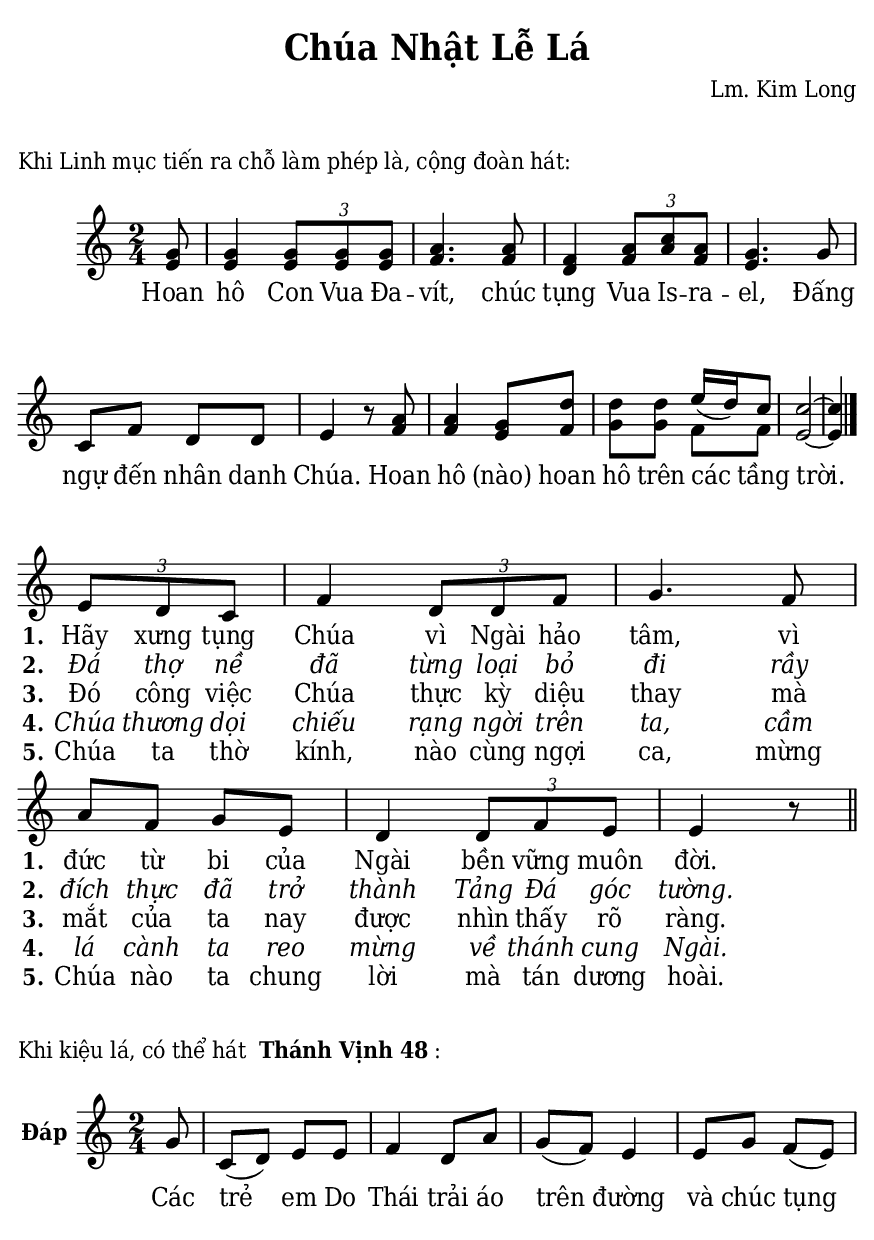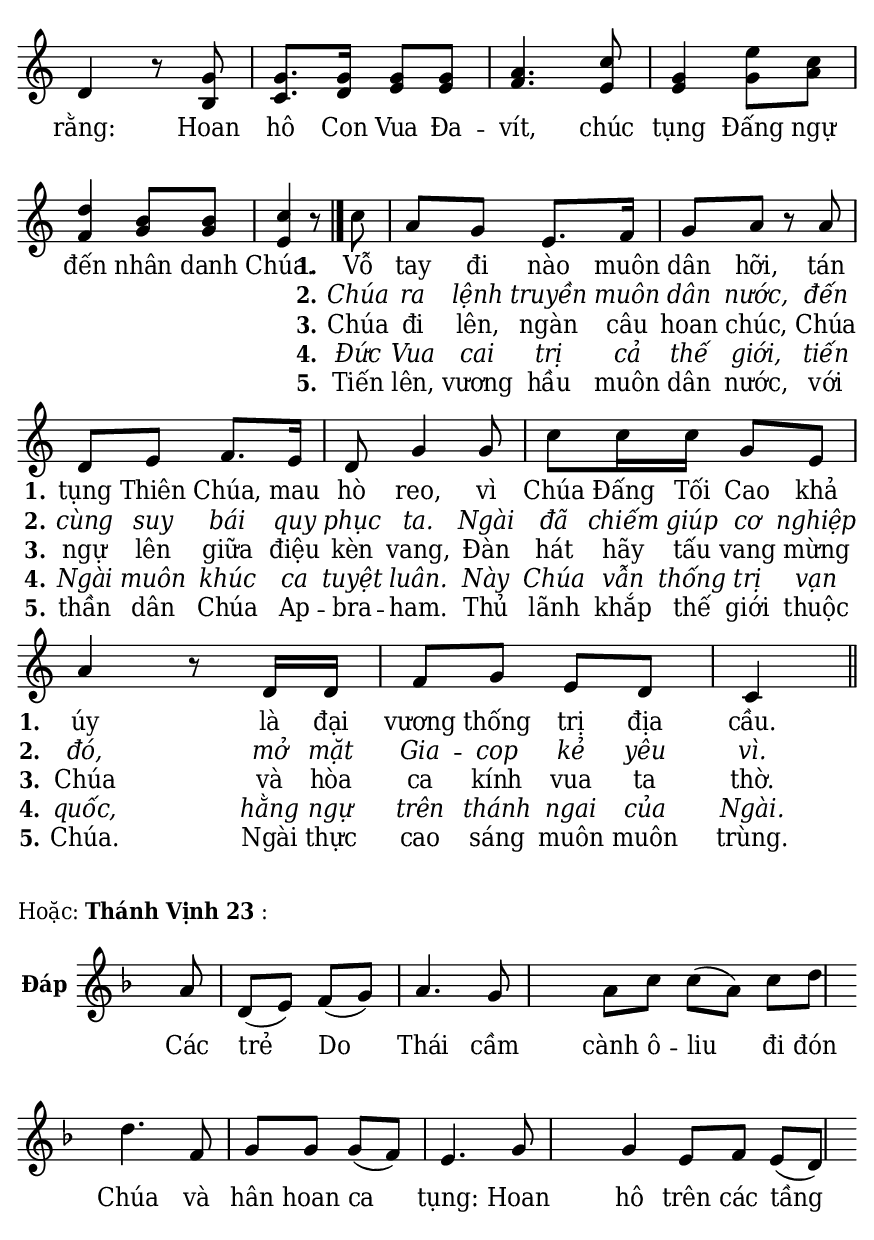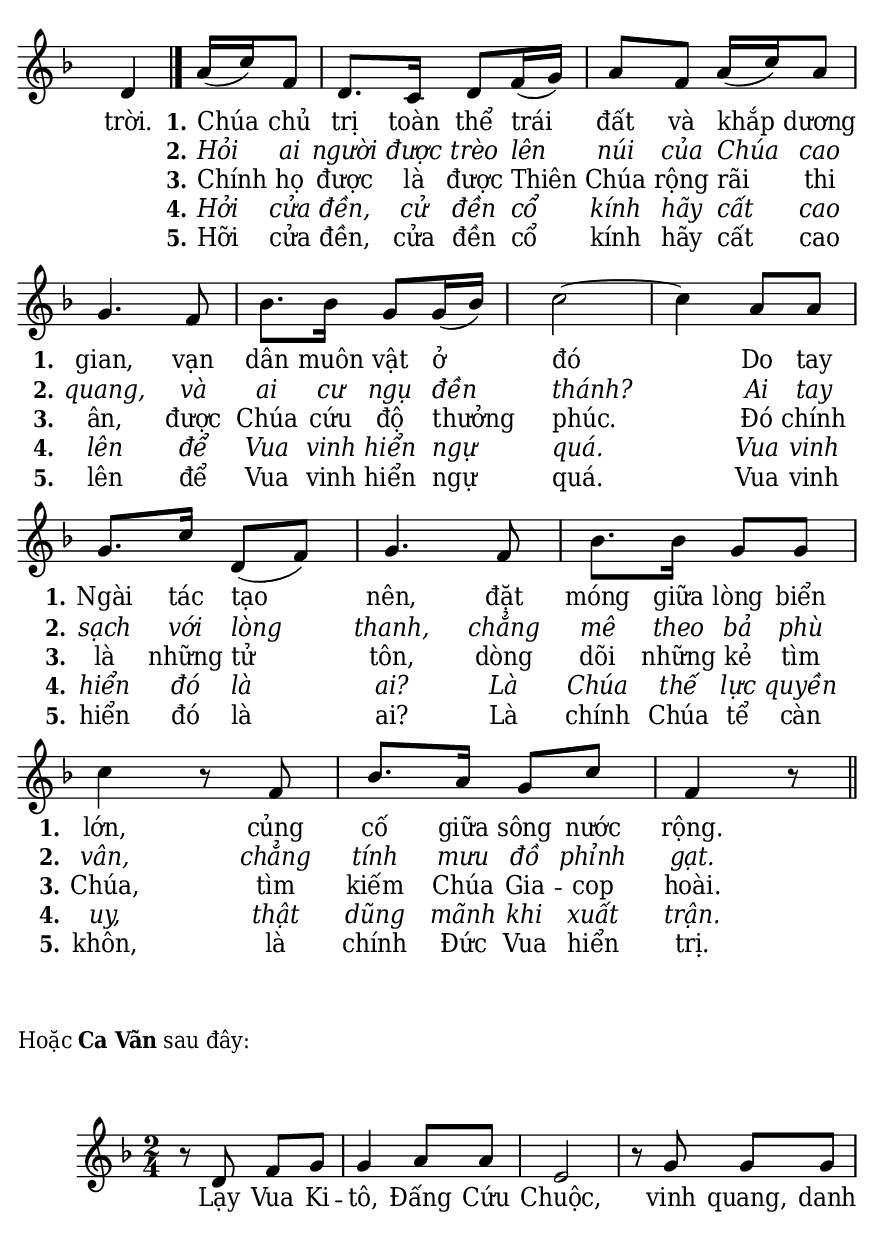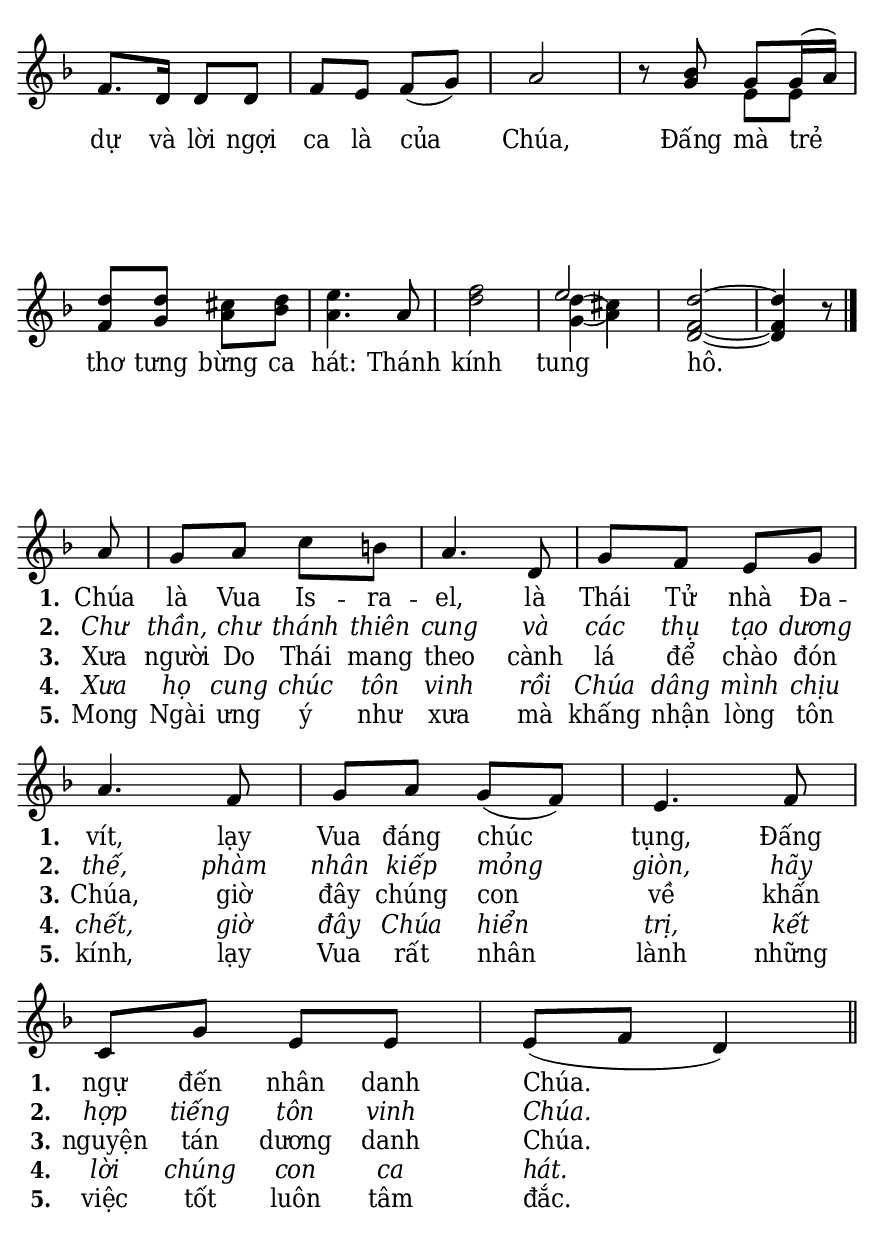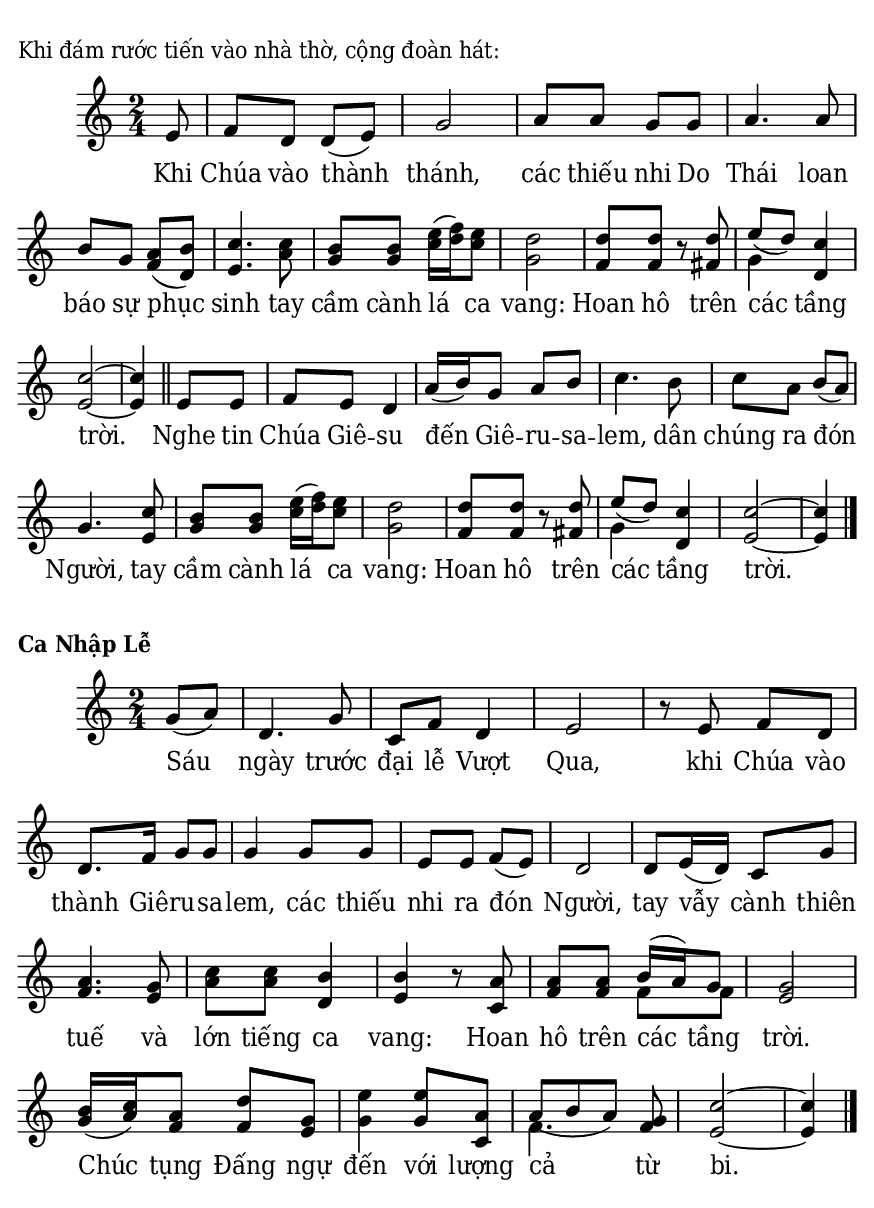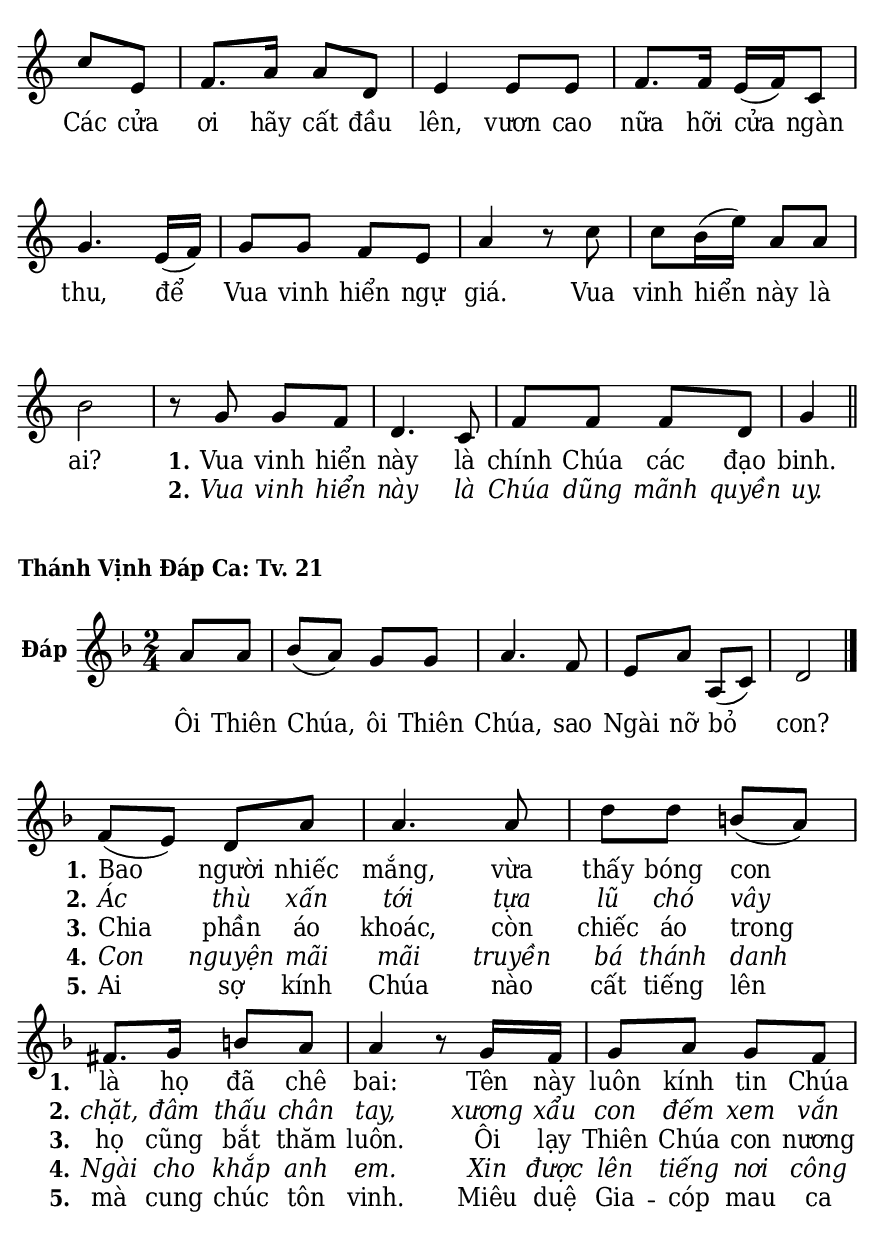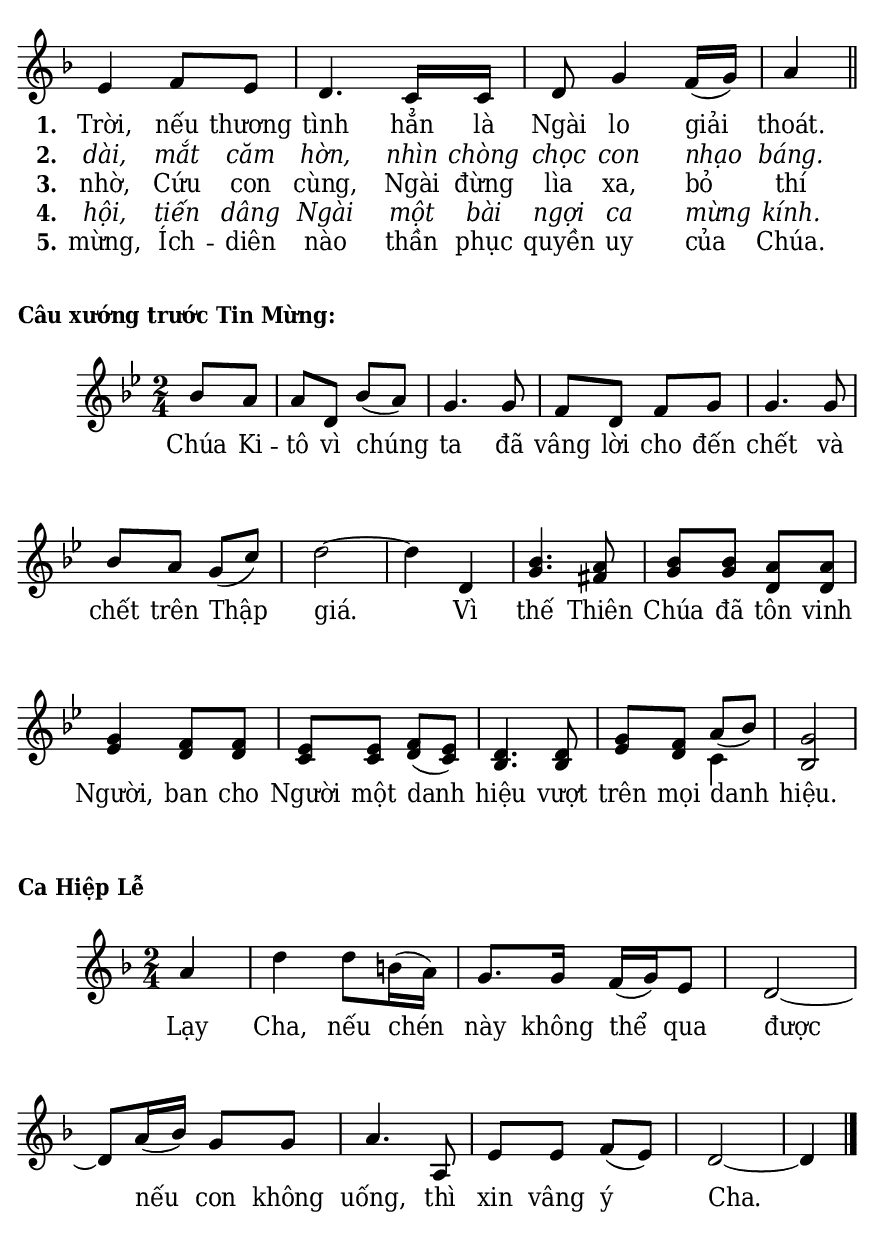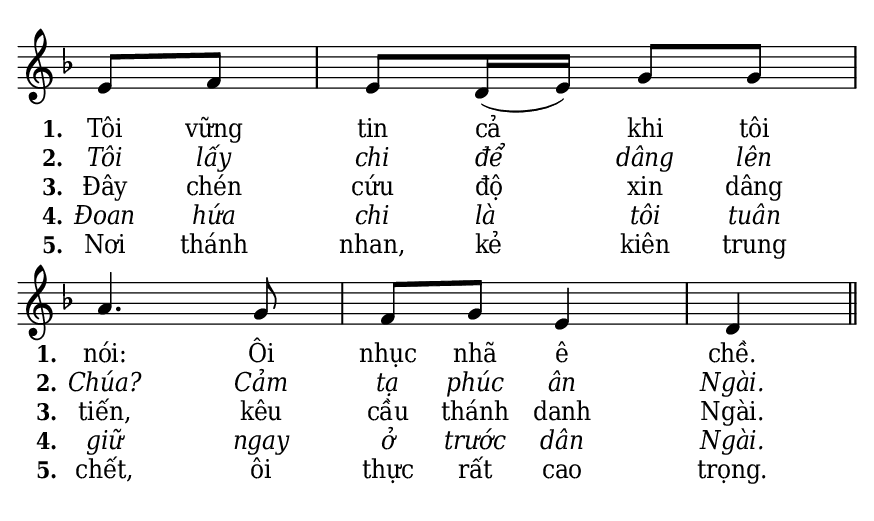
% Cài đặt chung
\version "2.22.1"
\include "english.ly"

\header {
  title = "Chúa Nhật Lễ Lá"
  composer = "Lm. Kim Long"
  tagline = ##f
}

% mã nguồn cho những chức năng chưa hỗ trợ trong phiên bản lilypond hiện tại
% cung cấp bởi cộng đồng lilypond khi gửi email đến lilypond-user@gnu.org
% in số phiên khúc trên mỗi dòng
#(define (add-grob-definition grob-name grob-entry)
     (set! all-grob-descriptions
           (cons ((@@ (lily) completize-grob-entry)
                  (cons grob-name grob-entry))
                 all-grob-descriptions)))

#(add-grob-definition
    'StanzaNumberSpanner
    `((direction . ,LEFT)
      (font-series . bold)
      (padding . 1.0)
      (side-axis . ,X)
      (stencil . ,ly:text-interface::print)
      (X-offset . ,ly:side-position-interface::x-aligned-side)
      (Y-extent . ,grob::always-Y-extent-from-stencil)
      (meta . ((class . Spanner)
               (interfaces . (font-interface
                              side-position-interface
                              stanza-number-interface
                              text-interface))))))

\layout {
    \context {
      \Global
      \grobdescriptions #all-grob-descriptions
    }
    \context {
      \Score
      \remove Stanza_number_align_engraver
      \consists
        #(lambda (context)
           (let ((texts '())
                 (syllables '()))
             (make-engraver
              (acknowledgers
               ((stanza-number-interface engraver grob source-engraver)
                  (set! texts (cons grob texts)))
               ((lyric-syllable-interface engraver grob source-engraver)
                  (set! syllables (cons grob syllables))))
              ((stop-translation-timestep engraver)
                 (for-each
                  (lambda (text)
                    (for-each
                     (lambda (syllable)
                       (ly:pointer-group-interface::add-grob
                        text
                        'side-support-elements
                        syllable))
                     syllables))
                  texts)
                 (set! syllables '())))))
    }
    \context {
      \Lyrics
      \remove Stanza_number_engraver
      \consists
        #(lambda (context)
           (let ((text #f)
                 (last-stanza #f))
             (make-engraver
              ((process-music engraver)
                 (let ((stanza (ly:context-property context 'stanza #f)))
                   (if (and stanza (not (equal? stanza last-stanza)))
                       (let ((column (ly:context-property context
'currentCommandColumn)))
                         (set! last-stanza stanza)
                         (if text
                             (ly:spanner-set-bound! text RIGHT column))
                         (set! text (ly:engraver-make-grob engraver
'StanzaNumberSpanner '()))
                         (ly:grob-set-property! text 'text stanza)
                         (ly:spanner-set-bound! text LEFT column)))))
              ((finalize engraver)
                 (if text
                     (let ((column (ly:context-property context
'currentCommandColumn)))
                       (ly:spanner-set-bound! text RIGHT column)))))))
      \override StanzaNumberSpanner.horizon-padding = 10000
    }
}

stanzaReminderOff =
  \temporary \override StanzaNumberSpanner.after-line-breaking =
     #(lambda (grob)
        ;; Can be replaced with (not (first-broken-spanner? grob)) in 2.23.
        (if (let ((siblings (ly:spanner-broken-into (ly:grob-original grob))))
              (and (pair? siblings)
                   (not (eq? grob (car siblings)))))
            (ly:grob-suicide! grob)))

stanzaReminderOn = \undo \stanzaReminderOff
% kết thúc mã nguồn

% Nhạc
nhacMauMot = \relative c'' {
  \key c \major
  \time 2/4
  \partial 8
  <<
    {
      g8 |
      g4 \tuplet 3/2 { g8 g g } |
      a4. a8 |
      f4 \tuplet 3/2 { a8 c a } |
      g4.
    }
    {
      e8 |
      e4 \tuplet 3/2 {e8 e e } |
      f4. f8 |
      d4 \tuplet 3/2 { f8 a f } |
      e4.
    }
  >>
  \oneVoice
  g8 |
  c, f d d |
  e4 r8
  <<
    {
      a8 |
      a4 g8 d' |
      d d
    }
    {
      f,8 |
      f4 e8 f |
      g g
    }
  >>
  \oneVoice
  <<
    {
      \voiceOne
      e'16 _(d) c8 |
    }
    \new Voice = "splitpart" {
      \voiceTwo
      f, f |
    }
  >>
  \oneVoice
  <<
    {
      c'2 ~ |
      c4 \bar "|." \break
    }
    {
      e,2 ~ |
      e4
    }
  >>
  
  \tuplet 3/2 { e8 d c } |
  f4 \tuplet 3/2 { d8 d f } |
  g4. f8 |
  a f g e |
  d4 \tuplet 3/2 { d8 f e } |
  e4 r8 \bar "||"
}

nhacMauHai = \relative c'' {
  \key c \major
  \time 2/4
  \partial 8 g8 |
  c, (d) e e |
  f4 d8 a' |
  g (f) e4 |
  e8 g f (e) |
  d4 r8
  <<
    {
      g |
      g8. g16 g8 g |
      a4. c8 |
      g4 e'8 c |
      d4 b8 b |
      c4 r8 \bar "|."
    }
    {
      b,8 |
      c8. d16 e8 e |
      f4. e8 |
      e4 g8 a |
      f4 g8 g |
      e4 r8
    }
  >>
  \oneVoice
  c'8 |
  a g e8. f16 |
  g8 a r a |
  d, e f8. e16 |
  d8 g4 g8 |
  c c16 c g8 e |
  a4 r8 d,16 d |
  f8 g e d |
  c4 \bar "||"
}

nhacMauBa = \relative c'' {
  \key f \major
  \time 2/4
  %\override Staff.TimeSignature.break-visibility = #end-of-line-invisible
  \partial 8 a8 |
  d, (e) f (g) |
  a4. g8 |
  \time 3/4
  a [c] c ([a]) c d |
  \time 2/4
  d4. f,8 |
  g g g (f) |
  e4. g8 |
  \time 3/4
  g4 e8 [f] e ([d]) |
  \time 2/4
  d4 \bar "|."
  
  a'16 (c) f,8 |
  d8. c16 d8 f16 (g) |
  a8 f a16 (c) a8 |
  g4. f8 |
  bf8. bf16 g8 g16 (bf) |
  c2 ~ |
  c4 a8 a |
  g8. c16 d,8 (f) |
  g4. f8 |
  bf8. bf16 g8 g |
  c4 r8 f, |
  bf8. a16 g8 c |
  f,4 r8 \bar "||"
}

nhacMauBon = \relative c' {
  \key f \major
  \time 2/4
  r8 d f g |
  g4 a8 a |
  e2 |
  r8 g g g |
  f8. d16 d8 d |
  f e f (g) |
  a2 |
  r8
  <<
    {
      bf
    }
    {
      g8
    }
  >>
  \oneVoice
  <<
    {
      \voiceOne
      g8 g16 (a) |
    }
    \new Voice = "splitpart" {
      \voiceTwo
      e8 e
    }
  >>
  \oneVoice
  <<
    {
      d'8 d cs d |
      e4. a,8 |
      f'2 |
    }
    {
      f,8 g a bf |
      a4. \skip 8 |
      d2 |
    }
  >>
  <<
    {
      \voiceOne
      e2 |
    }
    \new Voice = "splitpart" {
      \voiceTwo
      <d \=1^( g, \=2(>4 <cs \=1) a \=2)>
    }
  >>
  \oneVoice
  <d f, d>2 ~ |
  <d f, d>4 r8 \bar "|." \break
  
  a |
  g a c b! |
  a4. d,8 |
  g f e g |
  a4. f8 |
  g a g (f) |
  e4. f8 |
  c g' e e |
  e (f d4) \bar "||"
}

nhacMauNam = \relative c' {
  \key c \major
  \time 2/4
  \partial 8 e8 |
  f d d (e) |
  g2 |
  a8 a g g |
  a4. a8 |
  b g
  <<
    {
      a (b) |
      c4. c8 |
      b b e16 (f) e8 |
      d2 |
      d8 d r d
    }
    {
      f, (d) |
      e4. a8 |
      g g c16 (d) c8 |
      g2 |
      f8 f r fs
    }
  >>
  <<
    {
      \voiceOne
      e'8 _(d)
    }
    \new Voice = "splitpart" {
      \voiceTwo
      g,4
    }
  >>
  \oneVoice
  <<
    {
      c4 |
      c2 ~ |
      c4 \bar "||"
    }
    {
      d,4 |
      e2 ~ |
      e4
    }
  >>
  e8 e |
  f e d4 |
  a'16 (b) g8 a b |
  c4. b8 |
  c a b (a) |
  g4.
  <<
    {
      c8 |
      b b e16 (f) e8 |
      d2 |
      d8 d r d
    }
    {
      e,8 |
      g g c16 (d) c8 |
      g2 |
      f8 f r fs
    }
  >>
  <<
    {
      \voiceOne
      e'8 _(d)
    }
    \new Voice = "splitpart" {
      \voiceTwo
      g,4
    }
  >>
  \oneVoice
  <<
    {
      c4 |
      c2 ~ |
      c4 \bar "|."
    }
    {
      d,4 |
      e2 ~ |
      e4
    }
  >>
}

nhacMauSau = \relative c'' {
  \key c \major
  \time 2/4
  \partial 4 g8 (a) |
  d,4. g8 |
  c, f d4 |
  e2 |
  r8 e f d |
  d8. f16 g8 g |
  g4 g8 g |
  e e f (e) |
  d2 |
  d8 e16 (d) c8 g' |
  <<
    {
      a4. g8 |
      c c b4 |
      b r8 a |
      a a
    }
    {
      f4. e8 |
      a a d,4 |
      e4 r8 c |
      f f
    }
  >>
  <<
    {
      \voiceOne
      b16 (a) g8
    }
    \new Voice = "splitpart" {
      \voiceTwo
      f8 f
    }
  >>
  \oneVoice
  <<
    {
      g2 |
      b16 (c) a8 d g, |
      e'4 e8 a,
    }
    {
      e2 |
      g16 (a) f8 f e |
      g4 g8 c,
    }
  >>
  <<
    {
      \voiceOne
      a'8 _([b a])
    }
    \new Voice = "splitpart" {
      \voiceTwo
      f4.
    }
  >>
  \oneVoice
  <<
    {
      g8 |
      c2 ~ |
      c4 \bar "|."
    }
    {
      f,8 |
      e2 ~ |
      e4
    }
  >>
  \break
  c'8 e, |
  f8. a16 a8 d, |
  e4 e8 e |
  f8. f16 e (f) c8 |
  g'4. e16 (f) g8 g f e |
  a4 r8 c |
  c b16 (e) a,8 a |
  b2 |
  r8 g g f |
  d4. c8 |
  f f f d |
  g4 \bar "||"
}

nhacMauBay = \relative c'' {
  \key f \major
  \time 2/4
  \partial 4 a8 a |
  bf (a) g g |
  a4. f8 |
  e a a, (c) |
  d2 \bar "|." \break
  
  f8 (e) d a' |
  a4. a8 |
  d d b! (a) |
  fs8. g16 b!8 a |
  a4 r8 g16 f |
  g8 a g f |
  e4 f8 e |
  d4. c16 c |
  d8 g4 f16 (g) |
  a4 \bar "||"
}

nhacMauTam = \relative c'' {
  \key bf \major
  \time 2/4
  \partial 4 bf8 a |
  a d, bf' (a) |
  g4. g8 |
  f d f g |
  g4. g8 |
  bf a g (c) |
  d2 ~ |
  d4 d, |
  <<
    {
      bf'4. a8 |
      bf bf a a |
      g4 f8 f |
      ef ef f (ef) |
      d4. d8 |
      g f
    }
    {
      g4. fs8 |
      g g d d |
      ef4 d8 d |
      c c d (c) |
      bf4. bf8 |
      ef d
    }
  >>
  <<
    {
      \voiceOne
      a' _(bf)
    }
    \new Voice = "splitpart" {
      \voiceTwo
      c,4
    }
  >>
  \oneVoice
  <g' bf,>2
}

nhacMauChin = \relative c'' {
  \key f \major
  \time 2/4
  \partial 4 a4 |
  d d8 b!16 (a) |
  g8. g16 f (g) e8 |
  d2 ~ |
  d8 a'16 (bf) g8 g |
  a4. a,8 |
  e' e f (e) |
  d2 ~ |
  d4 \bar "|." \break
  
  e8 f |
  e8 d16 (e) g8 g |
  a4. g8 |
  f g e4 |
  d4 \bar "||"
}

% Lời
loiMauMot = \lyricmode {
  Hoan hô Con Vua Đa -- vít,
  chúc tụng Vua Is -- ra -- el, Đấng ngự đến nhân danh Chúa.
  Hoan hô (nào) hoan hô trên các tầng trời.
  <<
    {
      \set stanza = "1."
      Hãy xưng tụng Chúa vì Ngài hảo tâm,
      vì đức từ bi của Ngài bền vững muôn đời.
    }
    \new Lyrics {
      \set associatedVoice = "beSop"
      \set stanza = "2."
      \override Lyrics.LyricText.font-shape = #'italic
      Đá thợ nề đã từng loại bỏ đi
      rầy đích thực đã trở thành Tảng Đá góc tường.
    }
    \new Lyrics {
      \set associatedVoice = "beSop"
      \set stanza = "3."
      Đó công việc Chúa thực kỳ diệu thay
      mà mắt của ta nay được nhìn thấy rõ ràng.
    }
    \new Lyrics {
      \set associatedVoice = "beSop"
      \set stanza = "4."
      \override Lyrics.LyricText.font-shape = #'italic
      Chúa thương dọi chiếu rạng ngời trên ta,
      cầm lá cành ta reo mừng về thánh cung Ngài.
    }
    \new Lyrics {
      \set associatedVoice = "beSop"
      \set stanza = "5."
      Chúa ta thờ kính, nào cùng ngợi ca,
      mừng Chúa nào ta chung lời mà tán dương hoài.
    }
  >>
}

loiMauHai = \lyricmode {
  Các trẻ em Do Thái trải áo trên đường
  và chúc tụng rằng: Hoan hô Con Vua Đa -- vít,
  chúc tụng Đấng ngự đến nhân danh "Chúa. "
  <<
    {
      \set stanza = "1."
      Vỗ tay đi nào muôn dân hỡi,
      tán tụng Thiên Chúa, mau hò reo,
      vì Chúa Đấng Tối Cao khả úy
      là đại vương thống trị địa cầu.
    }
    \new Lyrics {
      \set associatedVoice = "beSop"
      \set stanza = "2."
      \override Lyrics.LyricText.font-shape = #'italic
      Chúa ra lệnh truyền muôn dân nước,
      đến cùng suy bái quy phục ta.
      Ngài đã chiếm giúp cơ nghiệp đó,
      mở mặt Gia -- cop kẻ yêu vì.
    }
    \new Lyrics {
      \set associatedVoice = "beSop"
      \set stanza = "3."
      Chúa đi lên, ngàn câu hoan chúc,
      Chúa ngự lên giữa điệu kèn vang,
      Đàn hát hãy tấu vang mừng Chúa
      và hòa ca kính vua ta thờ.
    }
    \new Lyrics {
      \set associatedVoice = "beSop"
      \set stanza = "4."
      \override Lyrics.LyricText.font-shape = #'italic
      Đức Vua cai trị cả thế giới,
      tiến Ngài muôn khúc ca tuyệt luân.
      Này Chúa vẫn thống trị vạn quốc,
      hằng ngự trên thánh ngai của Ngài.
    }
    \new Lyrics {
      \set associatedVoice = "beSop"
      \set stanza = "5."
      Tiến lên, vương hầu muôn dân nước,
      với thần dân Chúa Ap -- bra -- ham.
      Thủ lãnh khắp thế giới thuộc Chúa.
      Ngài thực cao sáng muôn muôn trùng.
    }
  >>
}

loiMauBa = \lyricmode {
  Các trẻ Do Thái cầm cành ô -- liu đi đón Chúa
  và hân hoan ca tụng: Hoan hô trên các tầng trời.
  <<
    {
      \set stanza = "1."
      Chúa chủ trị toàn thể trái đất và khắp dương gian,
      vạn dân muôn vật ở đó
      Do tay Ngài tác tạo nên, đặt móng giữa lòng biển lớn,
      củng cố giữa sông nước rộng.
    }
    \new Lyrics {
      \set associatedVoice = "beSop"
      \set stanza = "2."
      \override Lyrics.LyricText.font-shape = #'italic
      Hỏi ai người được trèo lên núi của Chúa cao quang,
      và ai cư ngụ đền thánh?
      Ai tay sạch với lòng thanh, chẳng mê theo bả phù vân,
      chẳng tính mưu đồ phỉnh gạt.
    }
    \new Lyrics {
      \set associatedVoice = "beSop"
      \set stanza = "3."
      Chính họ được là được Thiên Chúa rộng rãi thi ân,
      được Chúa cứu độ thưởng phúc.
      Đó chính là những tử tôn,
      dòng dõi những kẻ tìm Chúa,
      tìm kiếm Chúa Gia -- cop hoài.
    }
    \new Lyrics {
      \set associatedVoice = "beSop"
      \set stanza = "4."
      \override Lyrics.LyricText.font-shape = #'italic
      Hởi cửa đền, cử đền cổ kính hãy cất cao lên
      để Vua vinh hiển ngự quá.
      Vua vinh hiển đó là ai?
      Là Chúa thế lực quyền uy, thật dũng mãnh khi xuất trận.
    }
    \new Lyrics {
      \set associatedVoice = "beSop"
      \set stanza = "5."
      Hỡi cửa đền, cửa đền cổ kính hãy cất cao lên
      để Vua vinh hiển ngự quá.
      Vua vinh hiển đó là ai?
      Là chính Chúa tể càn khôn, là chính Đức Vua hiển trị.
    }
  >>
}

loiMauBon = \lyricmode {
  Lạy Vua Ki -- tô, Đấng Cứu Chuộc, vinh quang, danh dự
  và lời ngợi ca là của Chúa, Đấng mà trẻ thơ tưng bừng ca hát:
  Thánh kính tung hô.
  <<
    {
      \set stanza = "1."
      Chúa là Vua Is -- ra -- el, là Thái Tử nhà Đa -- vít,
      lạy Vua đáng chúc tụng, Đấng ngự đến nhân danh Chúa.
    }
    \new Lyrics {
      \set associatedVoice = "beSop"
      \set stanza = "2."
      \override Lyrics.LyricText.font-shape = #'italic
      Chư thần, chư thánh thiên cung và các thụ tạo dương thế,
      phàm nhân kiếp mỏng giòn, hãy hợp tiếng tôn vinh Chúa.
    }
    \new Lyrics {
      \set associatedVoice = "beSop"
      \set stanza = "3."
      Xưa người Do Thái mang theo cành lá để chào đón Chúa,
      giờ đây chúng con về khấn nguyện tán dương danh Chúa.
    }
    \new Lyrics {
      \set associatedVoice = "beSop"
      \set stanza = "4."
      \override Lyrics.LyricText.font-shape = #'italic
      Xưa họ cung chúc tôn vinh rồi Chúa dâng mình chịu chết,
      giờ đây Chúa hiển trị, kết lời chúng con ca hát.
    }
    \new Lyrics {
      \set associatedVoice = "beSop"
      \set stanza = "5."
      Mong Ngài ưng ý như xưa mà khấng nhận lòng tôn kính,
      lạy Vua rất nhân lành những việc tốt luôn tâm đắc.
    }
  >>
}

loiMauNam = \lyricmode {
  Khi Chúa vào thành thánh,
  các thiếu nhi Do Thái loan báo sự phục sinh
  tay cầm cành lá ca vang:
  Hoan hô trên các tầng trời.
  Nghe tin Chúa Giê -- su đến Giê -- ru -- sa -- lem,
  dân chúng ra đón Người,
  tay cầm cành lá ca vang:
  Hoan hô trên các tầng trời.
}

loiMauSau = \lyricmode {
  Sáu ngày trước đại lễ Vượt Qua,
  khi Chúa vào thành Giê -- ru -- sa -- lem,
  các thiếu nhi ra đón Người,
  tay vẫy cành thiên tuế và lớn tiếng ca vang:
  Hoan hô trên các tầng trời.
  Chúc tụng Đấng ngự đến với lượng cả từ bi.
  Các cửa ơi hãy cất đầu lên,
  vươn cao nữa hỡi cửa ngàn thu,
  để Vua vinh hiển ngự giá.
  Vua vinh hiển này là ai?
  <<
    {
      \set stanza = "1."
      Vua vinh hiển này là chính Chúa các đạo binh.
    }
    \new Lyrics {
      \set associatedVoice = "beSop"
      \set stanza = "2."
      \override Lyrics.LyricText.font-shape = #'italic
      Vua vinh hiển này là Chúa dũng mãnh quyền uy.
    }
  >>
}

loiMauBay = \lyricmode {
  Ôi Thiên Chúa, ôi Thiên Chúa, sao Ngài nỡ bỏ con?
  <<
    {
      \set stanza = "1."
      Bao người nhiếc mắng,
      vừa thấy bóng con là họ đã chê bai:
      Tên này luôn kính tin Chúa Trời,
      nếu thương tình hẳn là Ngài lo giải thoát.
    }
    \new Lyrics {
      \set associatedVoice = "beSop"
      \set stanza = "2."
      \override Lyrics.LyricText.font-shape = #'italic
      Ác thù xấn tới tựa lũ chó vây chặt,
      đâm thấu chân tay, xương xẩu con đếm xem vắn dài,
      mắt căm hờn, nhìn chòng chọc con nhạo báng.
    }
    \new Lyrics {
      \set associatedVoice = "beSop"
      \set stanza = "3."
      Chia phần áo khoác,
      còn chiếc áo trong họ cũng bắt thăm luôn.
      Ôi lạy Thiên Chúa con nương nhờ,
      Cứu con cùng, Ngài đừng lìa xa, bỏ thí
    }
    \new Lyrics {
      \set associatedVoice = "beSop"
      \set stanza = "4."
      \override Lyrics.LyricText.font-shape = #'italic
      Con nguyện mãi mãi truyền bá thánh danh Ngài
      cho khắp anh em.
      Xin được lên tiếng nơi công hội,
      tiến dâng Ngài một bài ngợi ca mừng kính.
    }
    \new Lyrics {
      \set associatedVoice = "beSop"
      \set stanza = "5."
      Ai sợ kính Chúa nào cất tiếng lên mà cung chúc tôn vinh.
      Miêu duệ Gia -- cóp mau ca mừng,
      Ích -- diên nào thần phục quyền uy của Chúa.
    }
  >>
}

loiMauTam = \lyricmode {
  Chúa Ki -- tô vì chúng ta đã vâng lời cho đến chết
  và chết trên Thập giá.
  Vì thế Thiên Chúa đã tôn vinh Người,
  ban cho Người một danh hiệu vượt trên mọi danh hiệu.
}

loiMauChin = \lyricmode {
  Lạy Cha, nếu chén này không thể qua được nếu con không uống,
  thì xin vâng ý Cha.
  <<
    {
      \set stanza = "1."
      Tôi vững tin cả khi tôi nói:
      Ôi nhục nhã ê chề.
    }
    \new Lyrics {
      \set associatedVoice = "beSop"
      \set stanza = "2."
      \override Lyrics.LyricText.font-shape = #'italic
      Tôi lấy chi để dâng lên Chúa?
      Cảm tạ phúc ân Ngài.
    }
    \new Lyrics {
      \set associatedVoice = "beSop"
      \set stanza = "3."
      Đây chén cứu độ xin dâng tiến,
      kêu cầu thánh danh Ngài.
    }
    \new Lyrics {
      \set associatedVoice = "beSop"
      \set stanza = "4."
      \override Lyrics.LyricText.font-shape = #'italic
      Đoan hứa chi là tôi tuân giữ ngay ở trước dân Ngài.
    }
    \new Lyrics {
      \set associatedVoice = "beSop"
      \set stanza = "5."
      Nơi thánh nhan, kẻ kiên trung chết,
      ôi thực rất cao trọng.
    }
  >>
}

% Dàn trang
\paper {
  #(set-paper-size "a5")
  top-margin = 3\mm
  bottom-margin = 3\mm
  left-margin = 3\mm
  right-margin = 3\mm
  indent = #0
  #(define fonts
	 (make-pango-font-tree "Deja Vu Serif Condensed"
	 		       "Deja Vu Serif Condensed"
			       "Deja Vu Serif Condensed"
			       (/ 20 20)))
  print-page-number = ##f
  %page-count = 7
}

\markup {
  \vspace #2
  "Khi Linh mục tiến ra chỗ làm phép là, cộng đoàn hát:"
}

\score {
  <<
    \new Staff <<
        \clef treble
        \new Voice = beSop {
          \nhacMauMot
        }
      \new Lyrics \lyricsto beSop \loiMauMot
    >>
  >>
  \layout {
    indent = 10
    \override Lyrics.LyricSpace.minimum-distance = #0.6
    \override LyricHyphen.minimum-distance = #1
    \override Score.BarNumber.break-visibility = ##(#f #f #f)
    \override Score.SpacingSpanner.uniform-stretching = ##t
    ragged-last = ##f
  }
}

\markup {
  \vspace #2
  "Khi kiệu lá, có thể hát " \bold "Thánh Vịnh 48" \normal-text ":"
}

\score {
  <<
    \new Staff \with {
      instrumentName = \markup { \bold "Đáp" }} <<
        \clef treble
        \new Voice = beSop {
          \nhacMauHai
        }
      \new Lyrics \lyricsto beSop \loiMauHai
    >>
  >>
  \layout {
    indent = 10
    \override Lyrics.LyricSpace.minimum-distance = #0.7
    \override Score.BarNumber.break-visibility = ##(#f #f #f)
    \override Score.SpacingSpanner.uniform-stretching = ##t
    \override LyricHyphen.minimum-distance = #1.5
    ragged-last = ##f
  }
}

\markup {
  \vspace #2
  "Hoặc:" \bold "Thánh Vịnh 23" \normal-text ":"
}

\score {
  <<
    \new Staff \with {
      instrumentName = \markup { \bold "Đáp" }} <<
        \clef treble
        \new Voice = beSop {
          \nhacMauBa
        }
      \new Lyrics \lyricsto beSop \loiMauBa
    >>
  >>
  \layout {
    indent = 10
    \override Staff.TimeSignature.transparent = ##t
    \override Lyrics.LyricSpace.minimum-distance = #0.8
    \override Score.BarNumber.break-visibility = ##(#f #f #f)
    \override Score.SpacingSpanner.uniform-stretching = ##t
    ragged-last = ##f
  }
}

\markup {
  \vspace #2
}

\markup {
  "Hoặc" \bold "Ca Vãn" \normal-text "sau đây:"
}

\score {
  <<
    \new Staff <<
        \clef treble
        \new Voice = beSop {
          \nhacMauBon
        }
      \new Lyrics \lyricsto beSop \loiMauBon
    >>
  >>
  \layout {
    indent = 10
    \override Lyrics.LyricSpace.minimum-distance = #1
    \override Score.BarNumber.break-visibility = ##(#f #f #f)
    \override Score.SpacingSpanner.uniform-stretching = ##t
    ragged-last = ##f
  }
}

\pageBreak

\markup {
  \vspace #2
  "Khi đám rước tiến vào nhà thờ, cộng đoàn hát:"
}

\score {
  <<
    \new Staff <<
        \clef treble
        \new Voice = beSop {
          \nhacMauNam
        }
      \new Lyrics \lyricsto beSop \loiMauNam
    >>
  >>
  \layout {
    indent = 10
    \override Lyrics.LyricSpace.minimum-distance = #0.6
    \override LyricHyphen.minimum-distance = #1
    \override Score.BarNumber.break-visibility = ##(#f #f #f)
    \override Score.SpacingSpanner.uniform-stretching = ##t
    ragged-last = ##f
  }
}

\markup {
  \vspace #2
  \bold "Ca Nhập Lễ"
}

\score {
  <<
    \new Staff <<
        \clef treble
        \new Voice = beSop {
          \nhacMauSau
        }
      \new Lyrics \lyricsto beSop \loiMauSau
    >>
  >>
  \layout {
    indent = 10
    \override Lyrics.LyricSpace.minimum-distance = #1
    \override Score.BarNumber.break-visibility = ##(#f #f #f)
    \override Score.SpacingSpanner.uniform-stretching = ##t
    ragged-last = ##f
  }
}

\markup {
  \vspace #2
  \bold "Thánh Vịnh Đáp Ca: Tv. 21"
}

\score {
  <<
    \new Staff \with {
      instrumentName = \markup { \bold "Đáp" }} <<
        \clef treble
        \new Voice = beSop {
          \nhacMauBay
        }
      \new Lyrics \lyricsto beSop \loiMauBay
    >>
  >>
  \layout {
    indent = 10
    \override Lyrics.LyricSpace.minimum-distance = #1
    \override Score.BarNumber.break-visibility = ##(#f #f #f)
    \override Score.SpacingSpanner.uniform-stretching = ##t
    ragged-last = ##f
  }
}

\markup {
  \vspace #2
  \bold "Câu xướng trước Tin Mừng:"
}

\score {
  <<
    \new Staff <<
        \clef treble
        \new Voice = beSop {
          \nhacMauTam
        }
      \new Lyrics \lyricsto beSop \loiMauTam
    >>
  >>
  \layout {
    indent = 10
    \override Lyrics.LyricSpace.minimum-distance = #1
    \override Score.BarNumber.break-visibility = ##(#f #f #f)
    \override Score.SpacingSpanner.uniform-stretching = ##t
    ragged-last = ##f
  }
}

\markup {
  \vspace #2
  \bold "Ca Hiệp Lễ"
}

\score {
  <<
    \new Staff <<
        \clef treble
        \new Voice = beSop {
          \nhacMauChin
        }
      \new Lyrics \lyricsto beSop \loiMauChin
    >>
  >>
  \layout {
    indent = 10
    \override Lyrics.LyricSpace.minimum-distance = #1.5
    \override Score.BarNumber.break-visibility = ##(#f #f #f)
    \override Score.SpacingSpanner.uniform-stretching = ##t
    ragged-last = ##f
  }
}
